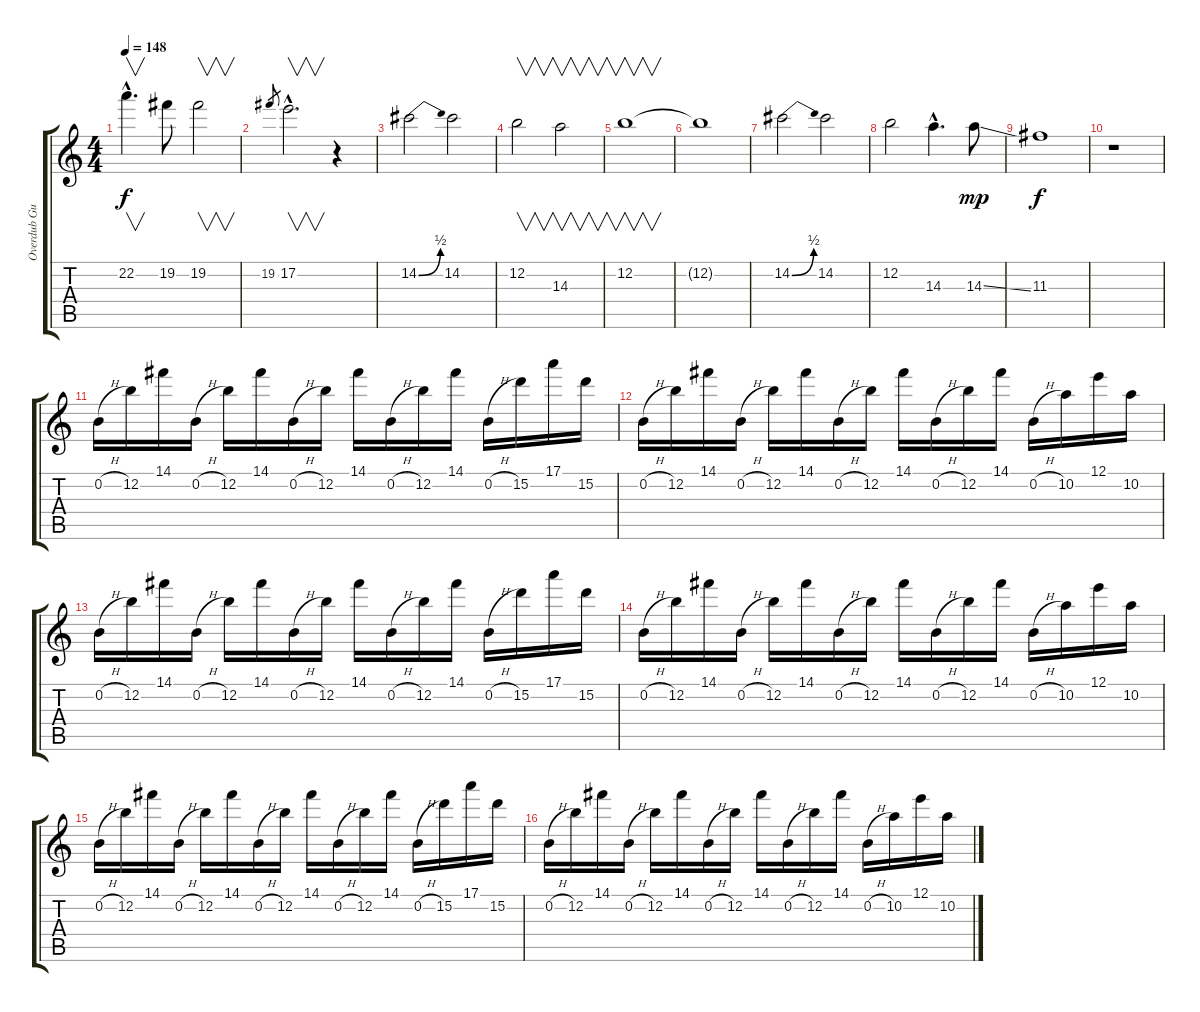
\track ("Overdub Guitar" "Overdub Gu") {instrument distortionguitar}
\staff {score tabs}
\tuning (E4 B3 G3 D3 A2 E2) {hide}
\ts (4 4)
\tempo 148
\clef g2
\ks c
22.2{hac}.4{v d dy f} 19.2.8 19.2.2{v} |
19.2.8{gr} 17.2{hac}.2{v d} r.4 |
14.2{be (bend 0 0 60 2)}.2 14.2.2 |
12.2.2{v} 14.3.2{v} |
12.2.1{v} |
12.2{t}.1 |
14.2{be (bend 0 0 60 2)}.2 14.2.2 |
12.2.2 14.3{hac}.4{d} 14.3{ss}.8{dy mp} |
11.3.1{dy f} |
r.1 |
0.2{h}.16 12.2.16 14.1.16 0.2{h}.16 12.2.16 14.1.16 0.2{h}.16 12.2.16 14.1.16 0.2{h}.16 12.2.16 14.1.16 0.2{h}.16 15.2.16 17.1.16 15.2.16 |
0.2{h}.16 12.2.16 14.1.16 0.2{h}.16 12.2.16 14.1.16 0.2{h}.16 12.2.16 14.1.16 0.2{h}.16 12.2.16 14.1.16 0.2{h}.16 10.2.16 12.1.16 10.2.16 |
0.2{h}.16 12.2.16 14.1.16 0.2{h}.16 12.2.16 14.1.16 0.2{h}.16 12.2.16 14.1.16 0.2{h}.16 12.2.16 14.1.16 0.2{h}.16 15.2.16 17.1.16 15.2.16 |
0.2{h}.16 12.2.16 14.1.16 0.2{h}.16 12.2.16 14.1.16 0.2{h}.16 12.2.16 14.1.16 0.2{h}.16 12.2.16 14.1.16 0.2{h}.16 10.2.16 12.1.16 10.2.16 |
0.2{h}.16 12.2.16 14.1.16 0.2{h}.16 12.2.16 14.1.16 0.2{h}.16 12.2.16 14.1.16 0.2{h}.16 12.2.16 14.1.16 0.2{h}.16 15.2.16 17.1.16 15.2.16 |
0.2{h}.16 12.2.16 14.1.16 0.2{h}.16 12.2.16 14.1.16 0.2{h}.16 12.2.16 14.1.16 0.2{h}.16 12.2.16 14.1.16 0.2{h}.16 10.2.16 12.1.16 10.2.16
